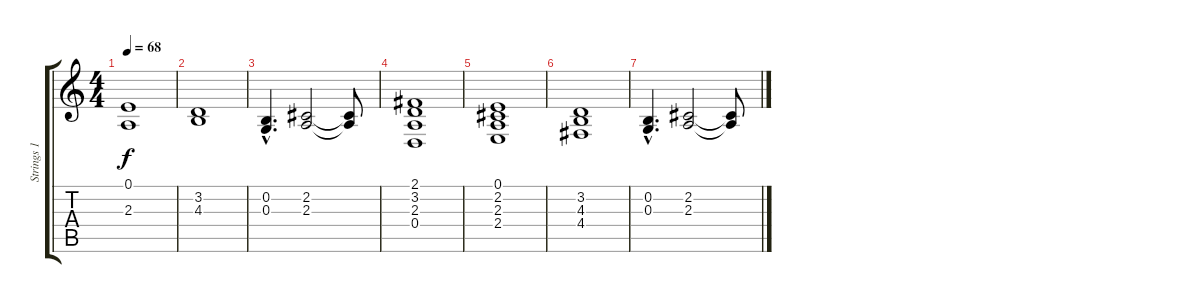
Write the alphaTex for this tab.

\track ("Strings 1" "Strings 1") {instrument stringensemble1}
\staff {score tabs}
\tuning (E4 B3 G3 D3 A2 E2) {hide}
\ts (4 4)
\tempo 68
\clef g2
\ks c
(0.1 2.3).1{dy f} |
(3.2 4.3).1 |
(0.2{hac} 0.3{hac}).4{d} (2.2 2.3).2 (2.2{t} 2.3{t}).8 |
(2.1 3.2 2.3 0.4).1 |
(0.1 2.2 2.3 2.4).1 |
(3.2 4.3 4.4).1 |
(0.2{hac} 0.3{hac}).4{d} (2.2 2.3).2 (2.2{t} 2.3{t}).8
